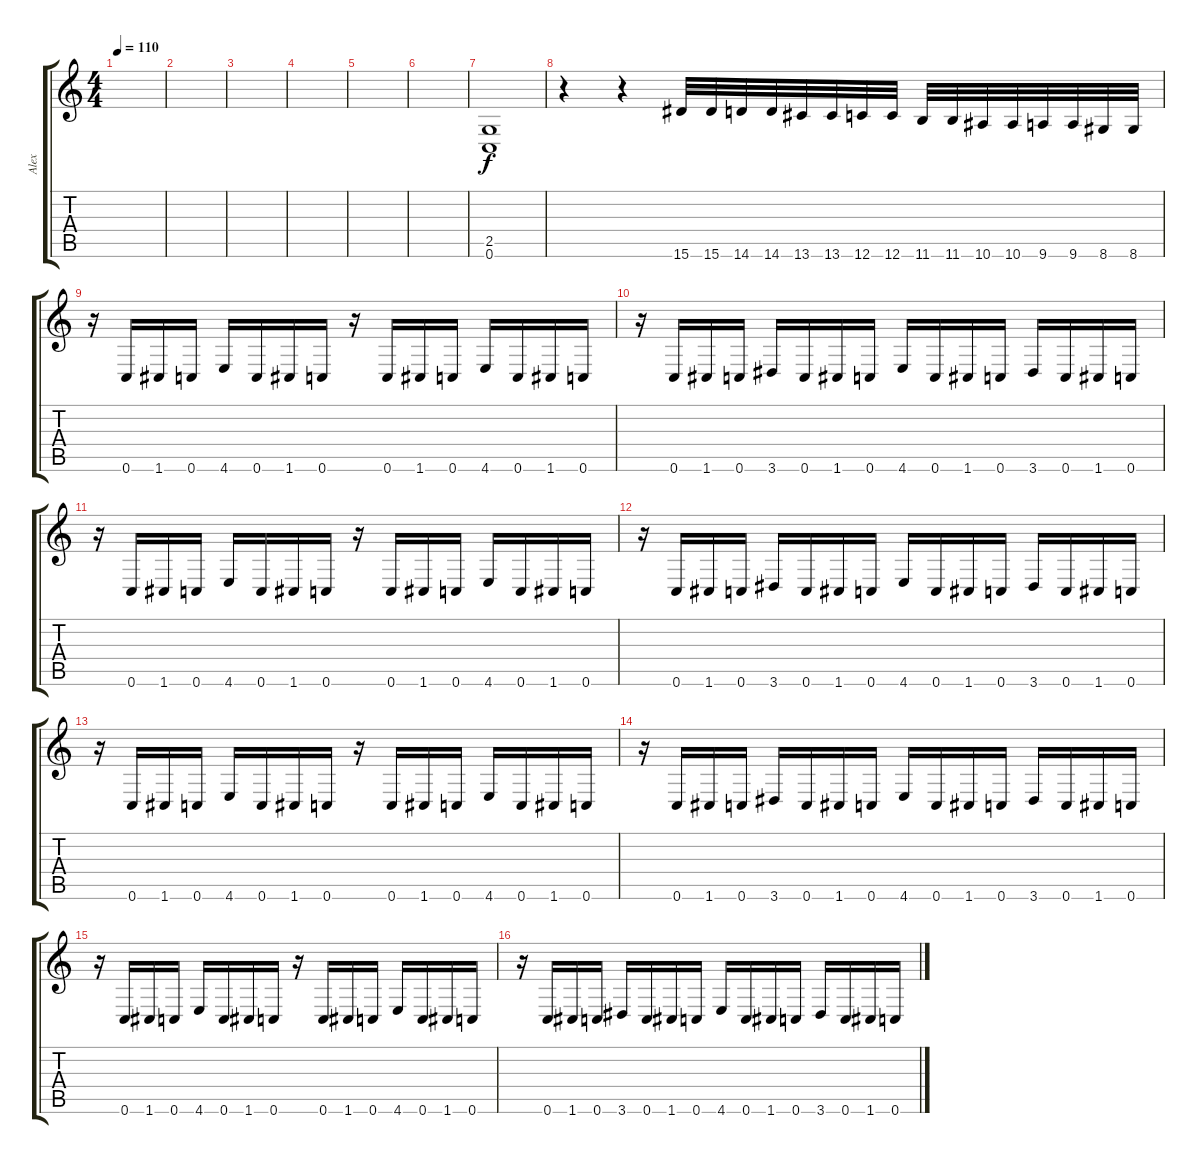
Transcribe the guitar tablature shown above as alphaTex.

\track ("Alex" "Alex") {instrument overdrivenguitar}
\staff {score tabs}
\tuning (C4 G3 Eb3 Bb2 F2 C2) {hide}
\ts (4 4)
\tempo 110
\clef g2
\ks c
|
|
|
|
|
|
(2.5 0.6).1 |
r.4 r.4 15.6.32 15.6.32 14.6.32 14.6.32 13.6.32 13.6.32 12.6.32 12.6.32 11.6.32 11.6.32 10.6.32 10.6.32 9.6.32 9.6.32 8.6.32 8.6.32 |
r.16 0.6.16 1.6.16 0.6.16 4.6.16 0.6.16 1.6.16 0.6.16 r.16 0.6.16 1.6.16 0.6.16 4.6.16 0.6.16 1.6.16 0.6.16 |
r.16 0.6.16 1.6.16 0.6.16 3.6.16 0.6.16 1.6.16 0.6.16 4.6.16 0.6.16 1.6.16 0.6.16 3.6.16 0.6.16 1.6.16 0.6.16 |
r.16 0.6.16 1.6.16 0.6.16 4.6.16 0.6.16 1.6.16 0.6.16 r.16 0.6.16 1.6.16 0.6.16 4.6.16 0.6.16 1.6.16 0.6.16 |
r.16 0.6.16 1.6.16 0.6.16 3.6.16 0.6.16 1.6.16 0.6.16 4.6.16 0.6.16 1.6.16 0.6.16 3.6.16 0.6.16 1.6.16 0.6.16 |
r.16 0.6.16 1.6.16 0.6.16 4.6.16 0.6.16 1.6.16 0.6.16 r.16 0.6.16 1.6.16 0.6.16 4.6.16 0.6.16 1.6.16 0.6.16 |
r.16 0.6.16 1.6.16 0.6.16 3.6.16 0.6.16 1.6.16 0.6.16 4.6.16 0.6.16 1.6.16 0.6.16 3.6.16 0.6.16 1.6.16 0.6.16 |
r.16 0.6.16 1.6.16 0.6.16 4.6.16 0.6.16 1.6.16 0.6.16 r.16 0.6.16 1.6.16 0.6.16 4.6.16 0.6.16 1.6.16 0.6.16 |
r.16 0.6.16 1.6.16 0.6.16 3.6.16 0.6.16 1.6.16 0.6.16 4.6.16 0.6.16 1.6.16 0.6.16 3.6.16 0.6.16 1.6.16 0.6.16
